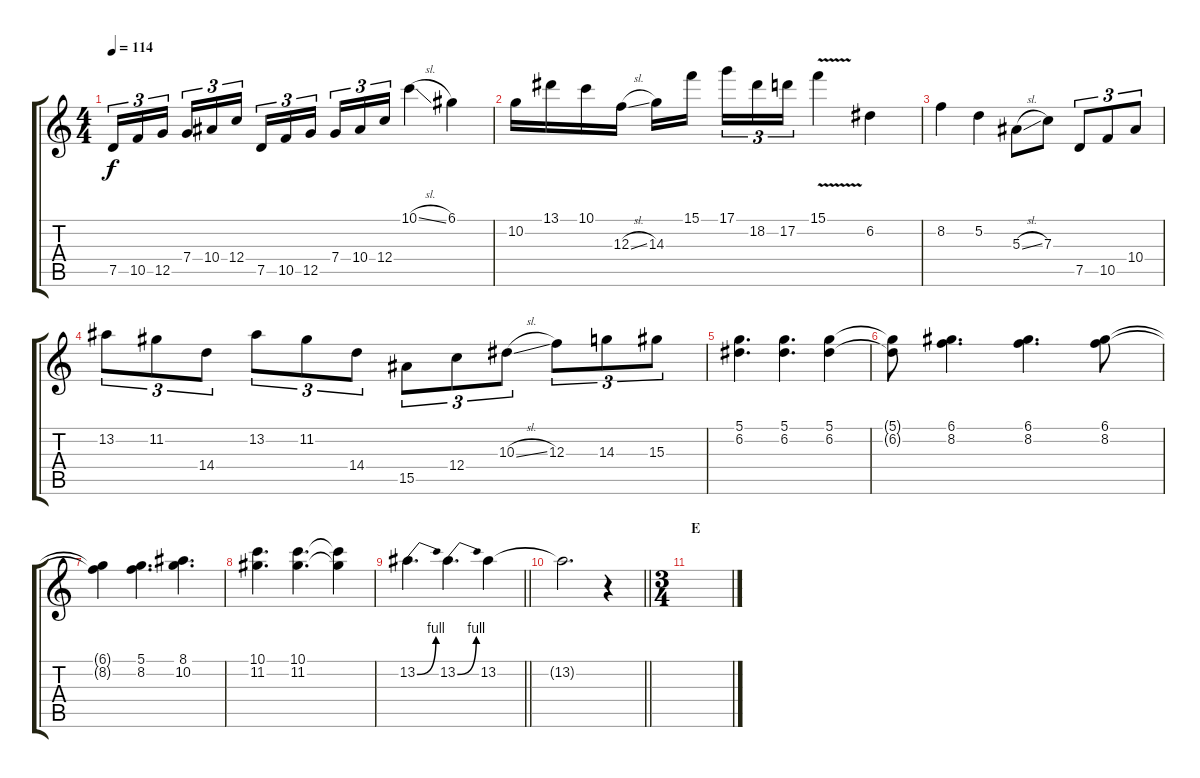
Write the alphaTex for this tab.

\track "" {instrument distortionguitar}
\staff {score tabs}
\tuning (D4 A3 F3 C3 G2 C2) {hide}
\ts (4 4)
\tempo 114
\clef g2
\ks c
7.5.16{tu (3 2) dy f} 10.5.16{tu (3 2)} 12.5.16{tu (3 2) beam splitsecondary} 7.4.16{tu (3 2)} 10.4.16{tu (3 2)} 12.4.16{tu (3 2)} 7.5.16{tu (3 2)} 10.5.16{tu (3 2)} 12.5.16{tu (3 2) beam splitsecondary} 7.4.16{tu (3 2)} 10.4.16{tu (3 2)} 12.4.16{tu (3 2)} 10.1{sl}.4 6.1.4 |
10.2.16 13.1.16 10.1.16 12.3{sl}.16 14.3.16 15.1.16{beam splitsecondary} 17.1.16{tu (3 2)} 18.2.16{tu (3 2)} 17.2.16{tu (3 2)} 15.1{v}.4 6.2.4 |
8.2.4 5.2.4 5.3{sl}.8 7.3.8 7.5.8{tu (3 2)} 10.5.8{tu (3 2)} 10.4.8{tu (3 2)} |
13.2.8{tu (3 2)} 11.2.8{tu (3 2)} 14.4.8{tu (3 2)} 13.2.8{tu (3 2)} 11.2.8{tu (3 2)} 14.4.8{tu (3 2)} 15.5.8{tu (3 2)} 12.4.8{tu (3 2)} 10.3{sl}.8{tu (3 2)} 12.3.8{tu (3 2)} 14.3.8{tu (3 2)} 15.3.8{tu (3 2)} |
(5.1 6.2).4{d} (5.1 6.2).4{d} (5.1 6.2).4 |
(5.1{t} 6.2{t}).8 (6.1 8.2).4{d} (6.1 8.2).4{d} (6.1 8.2).8 |
(6.1{t} 8.2{t}).4 (5.1 8.2).4{d} (8.1 10.2).4{d} |
(10.1 11.2).4{d} (10.1 11.2).4{d} (10.1{t} 11.2{t}).4 |
\barLineRight lightlight
13.2{be (bend 0 0 60 4)}.4{d} 13.2{be (bend 0 0 60 4)}.4{d} 13.2.4 |
\barLineRight lightlight
13.2{t}.2{d} r.4 |
\ts (3 4)
\section ("" "E")
